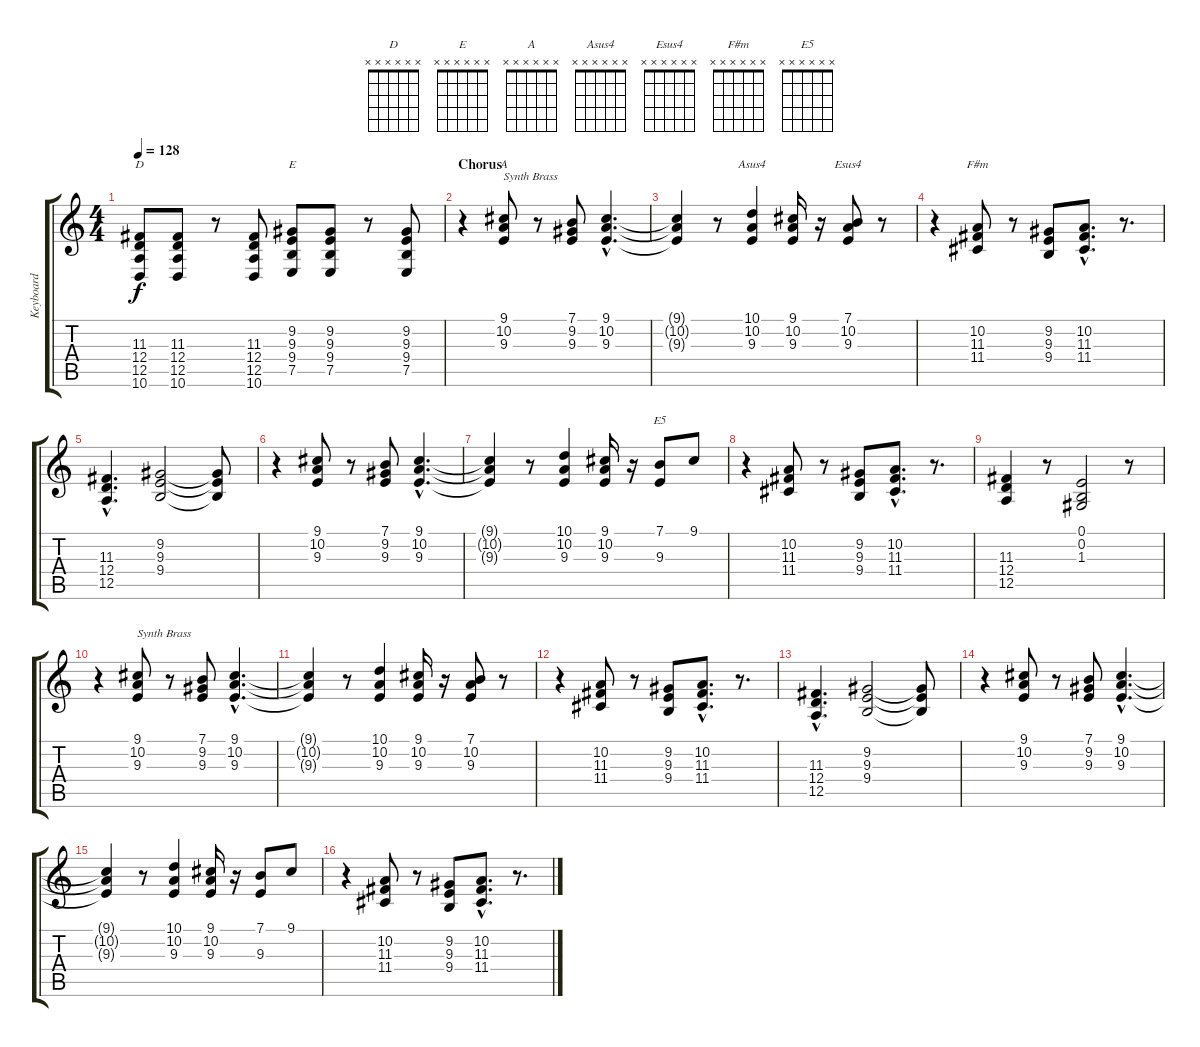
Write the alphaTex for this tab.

\track ("Keyboard" "Keyboard") {instrument synthbrass1}
\staff {score tabs}
\tuning (E4 B3 G3 D3 A2 E2) {hide}
\chord ("D" x x x x x x)
\chord ("E" x x x x x x)
\chord ("A" x x x x x x)
\chord ("Asus4" x x x x x x)
\chord ("Esus4" x x x x x x)
\chord ("F#m" x x x x x x)
\chord ("E5" x x x x x x)
\ts (4 4)
\tempo 128
\clef g2
\ks c
(11.3 12.4 12.5 10.6).8{ch "D" dy f} (11.3 12.4 12.5 10.6).8 r.8 (11.3 12.4 12.5 10.6).8 (9.2 9.3 9.4 7.5).8{ch "E"} (9.2 9.3 9.4 7.5).8 r.8 (9.2 9.3 9.4 7.5).8 |
\section ("" "Chorus")
r.4 (9.1 10.2 9.3).8{ch "A" txt "Synth Brass" volume 14 instrument synthbrass1} r.8 (7.1 9.2 9.3).8 (9.1{hac} 10.2{hac} 9.3{hac}).4{d} |
(9.1{t} 10.2{t} 9.3{t}).4 r.8 (10.1 10.2 9.3).4{ch "Asus4"} (9.1 10.2 9.3).16 r.16 (7.1 10.2 9.3).8{ch "Esus4"} r.8 |
r.4 (10.2 11.3 11.4).8{ch "F#m"} r.8 (9.2 9.3 9.4).8 (10.2{hac} 11.3{hac} 11.4{hac}).8{d} r.8{d} |
(11.3{hac} 12.4{hac} 12.5{hac}).4{d} (9.2 9.3 9.4).2 (9.2{t} 9.3{t} 9.4{t}).8 |
r.4 (9.1 10.2 9.3).8 r.8 (7.1 9.2 9.3).8 (9.1{hac} 10.2{hac} 9.3{hac}).4{d} |
(9.1{t} 10.2{t} 9.3{t}).4 r.8 (10.1 10.2 9.3).4 (9.1 10.2 9.3).16 r.16 (7.1 9.3).8{ch "E5"} 9.1.8 |
r.4 (10.2 11.3 11.4).8 r.8 (9.2 9.3 9.4).8 (10.2{hac} 11.3{hac} 11.4{hac}).8{d} r.8{d} |
(11.3 12.4 12.5).4 r.8 (0.1 0.2 1.3).2 r.8 |
r.4 (9.1 10.2 9.3).8{txt "Synth Brass" volume 14 instrument synthbrass1} r.8 (7.1 9.2 9.3).8 (9.1{hac} 10.2{hac} 9.3{hac}).4{d} |
(9.1{t} 10.2{t} 9.3{t}).4 r.8 (10.1 10.2 9.3).4 (9.1 10.2 9.3).16 r.16 (7.1 10.2 9.3).8 r.8 |
r.4 (10.2 11.3 11.4).8 r.8 (9.2 9.3 9.4).8 (10.2{hac} 11.3{hac} 11.4{hac}).8{d} r.8{d} |
(11.3{hac} 12.4{hac} 12.5{hac}).4{d} (9.2 9.3 9.4).2 (9.2{t} 9.3{t} 9.4{t}).8 |
r.4 (9.1 10.2 9.3).8 r.8 (7.1 9.2 9.3).8 (9.1{hac} 10.2{hac} 9.3{hac}).4{d} |
(9.1{t} 10.2{t} 9.3{t}).4 r.8 (10.1 10.2 9.3).4 (9.1 10.2 9.3).16 r.16 (7.1 9.3).8 9.1.8 |
r.4 (10.2 11.3 11.4).8 r.8 (9.2 9.3 9.4).8 (10.2{hac} 11.3{hac} 11.4{hac}).8{d} r.8{d}
